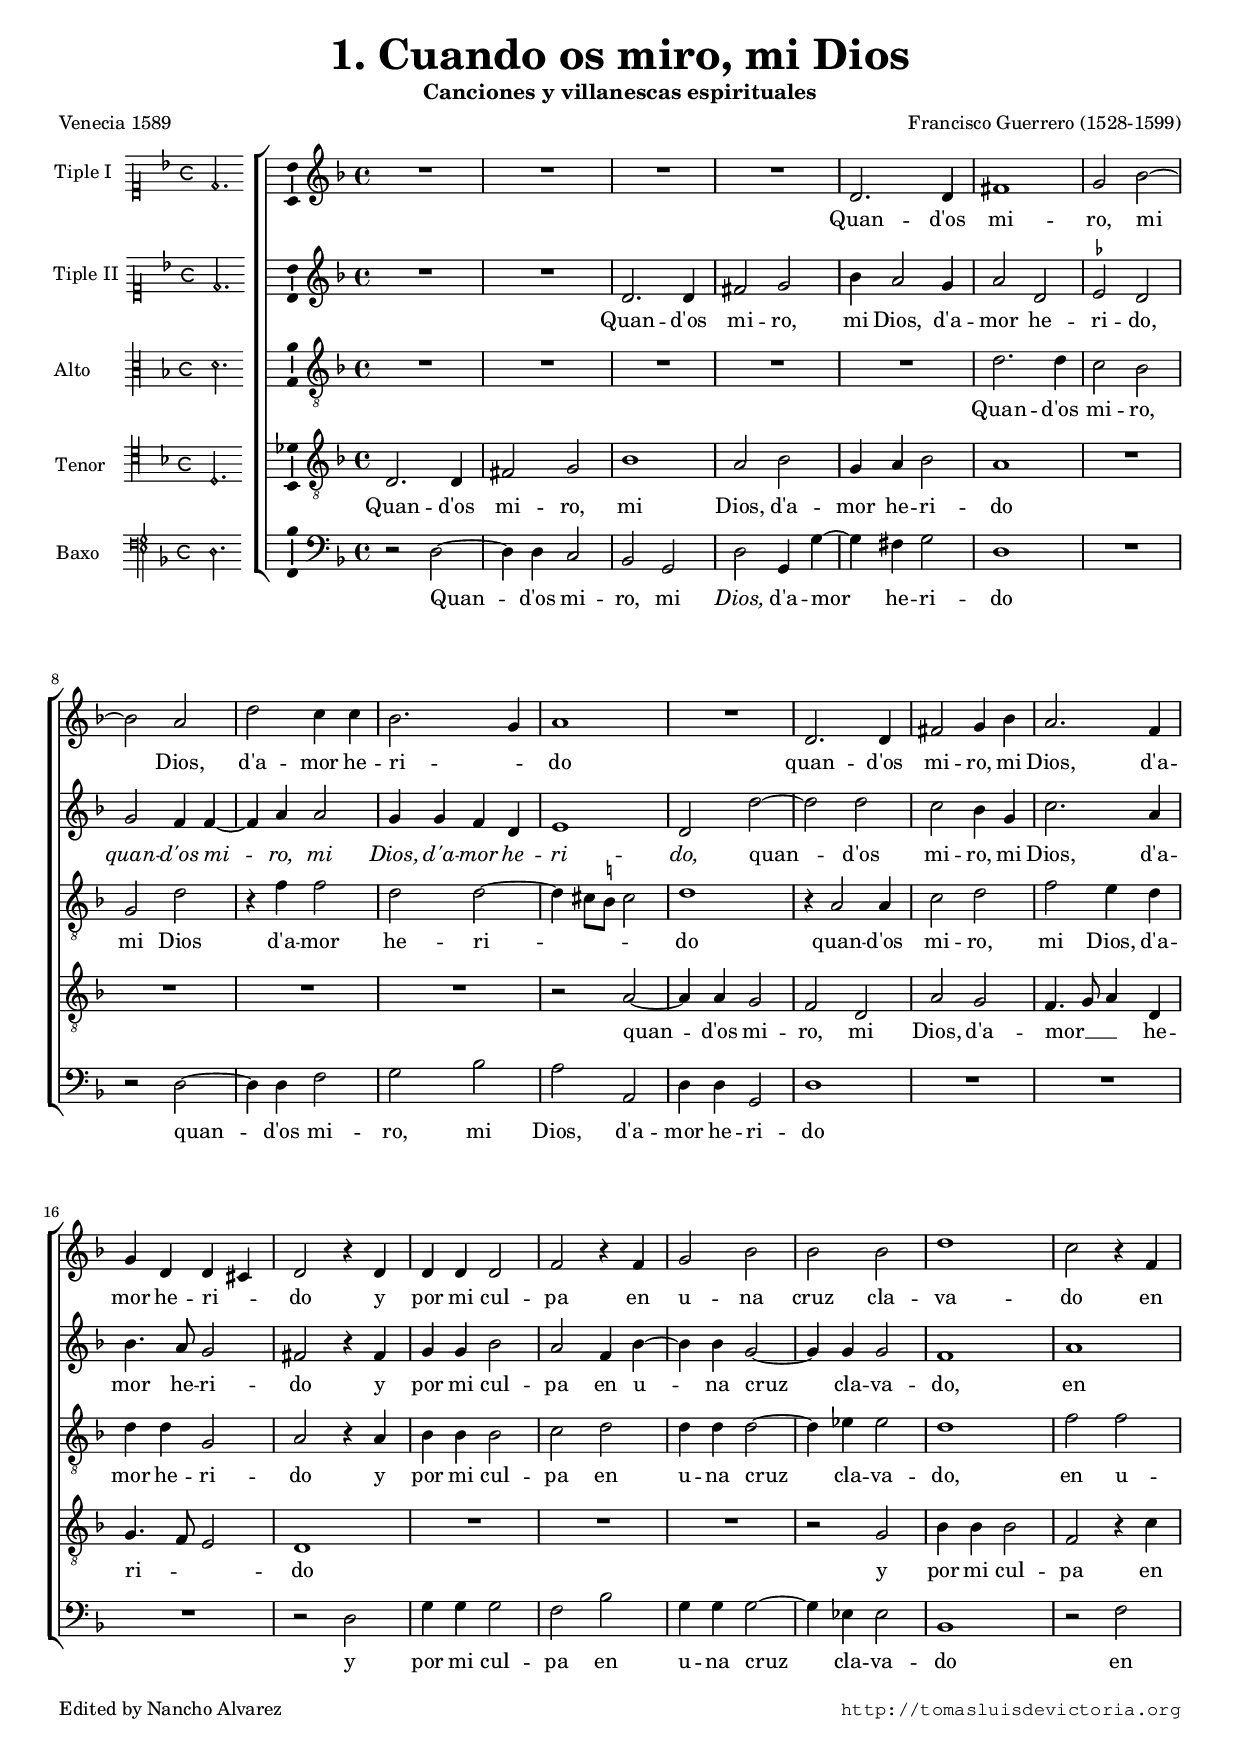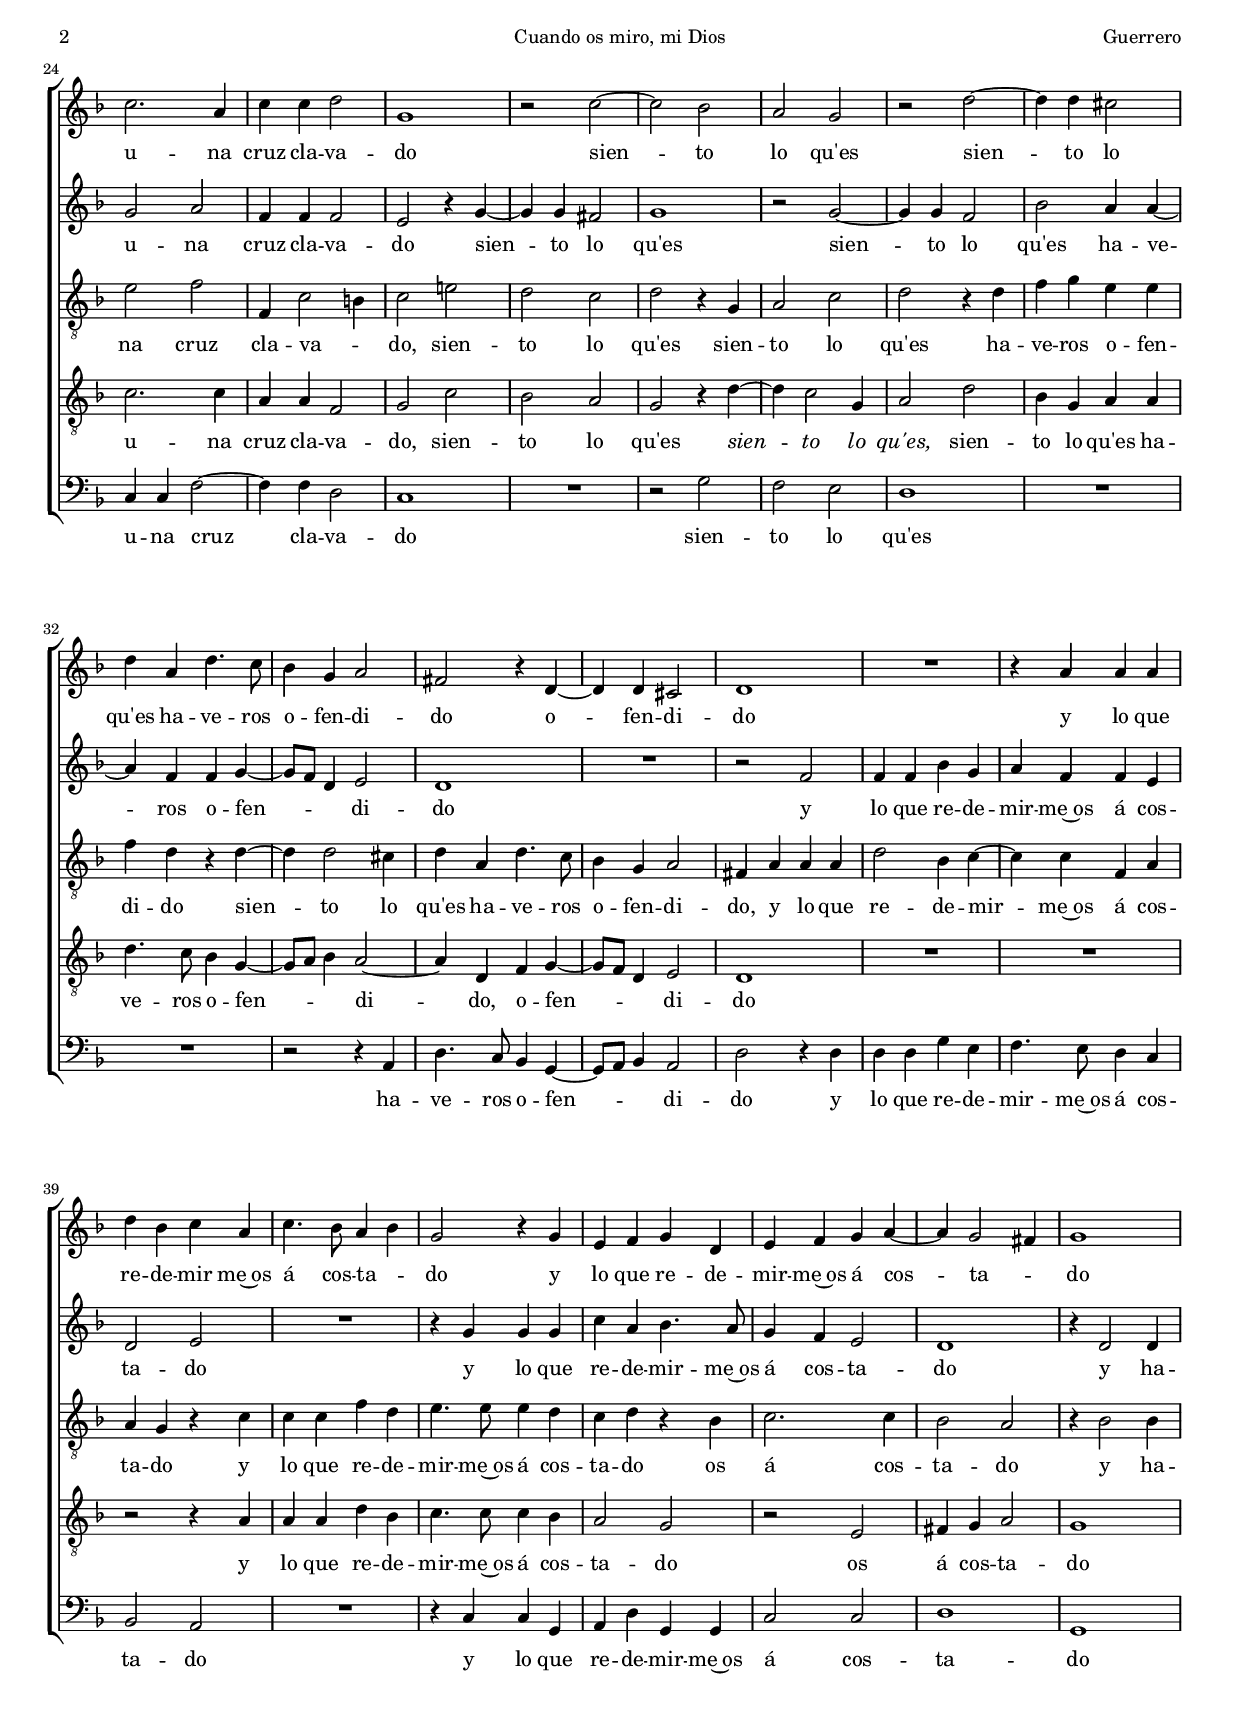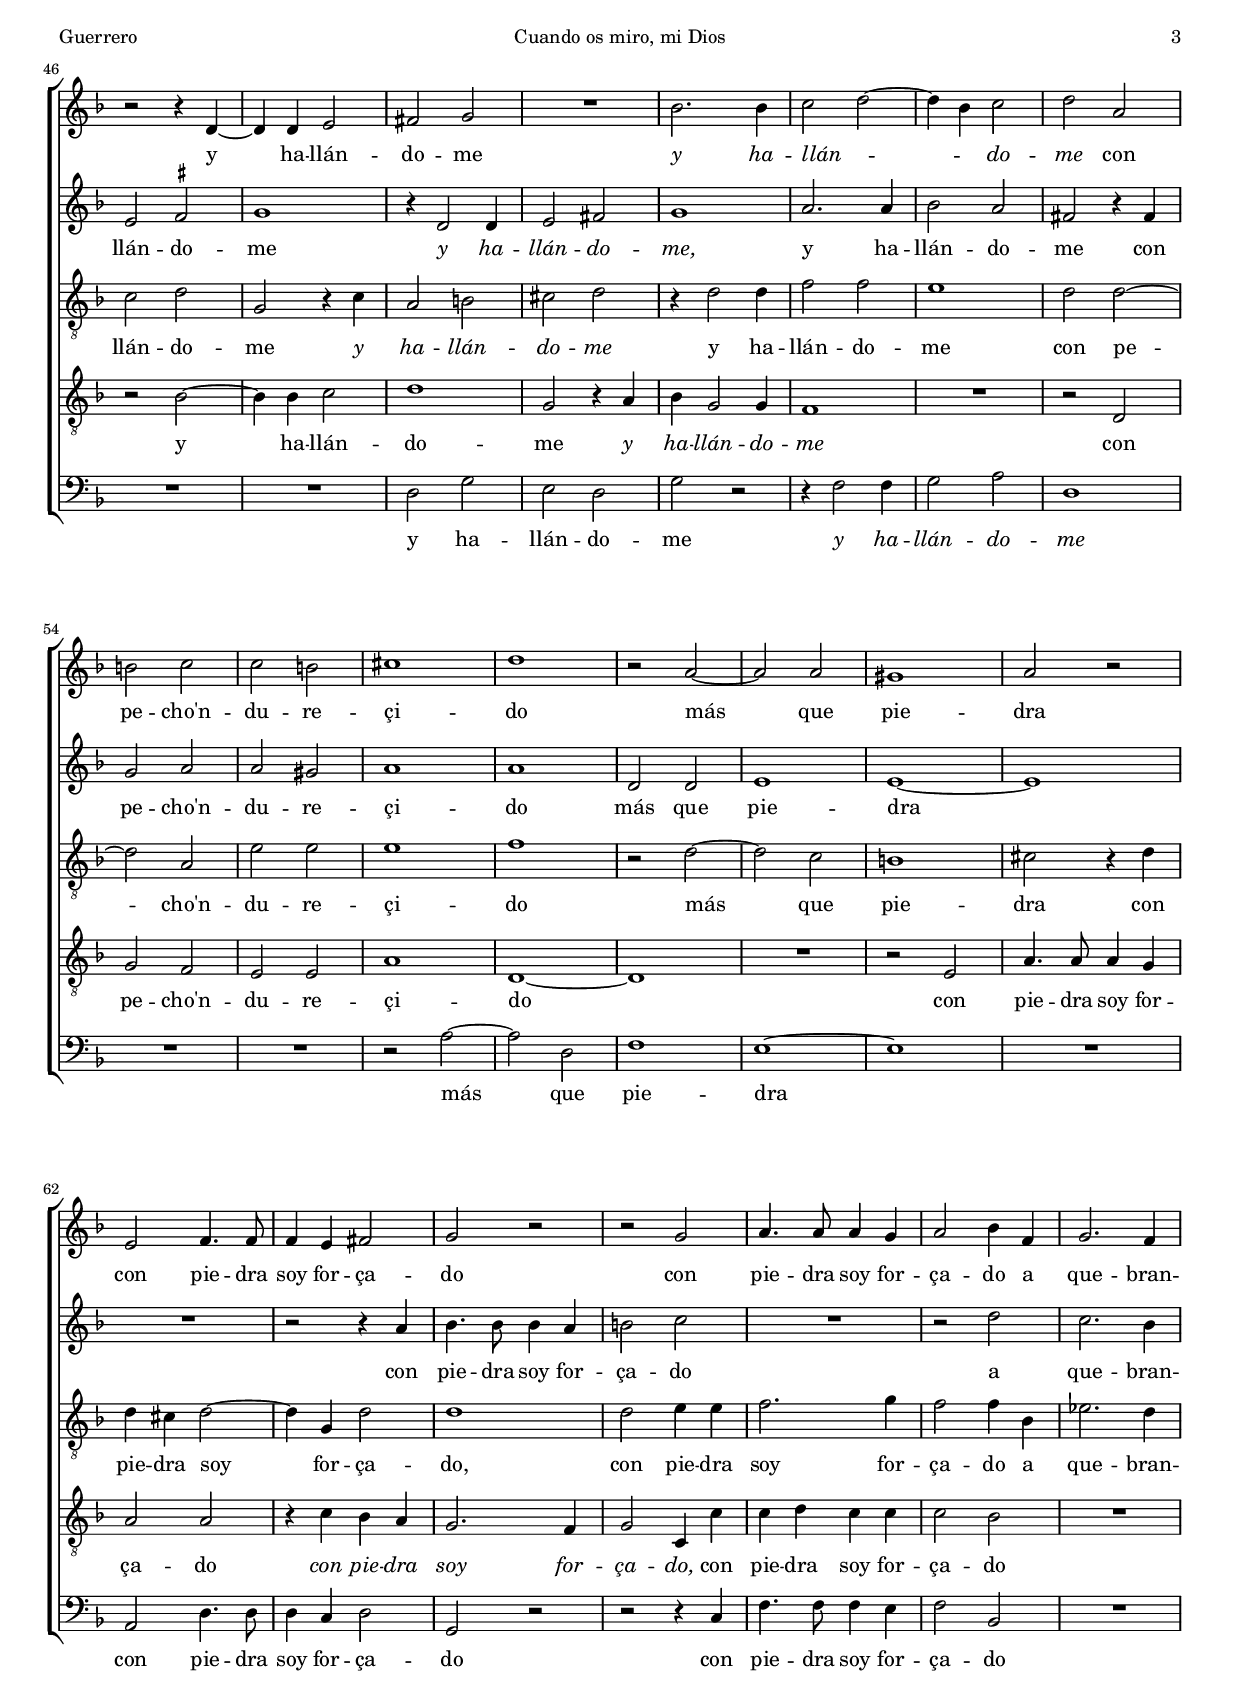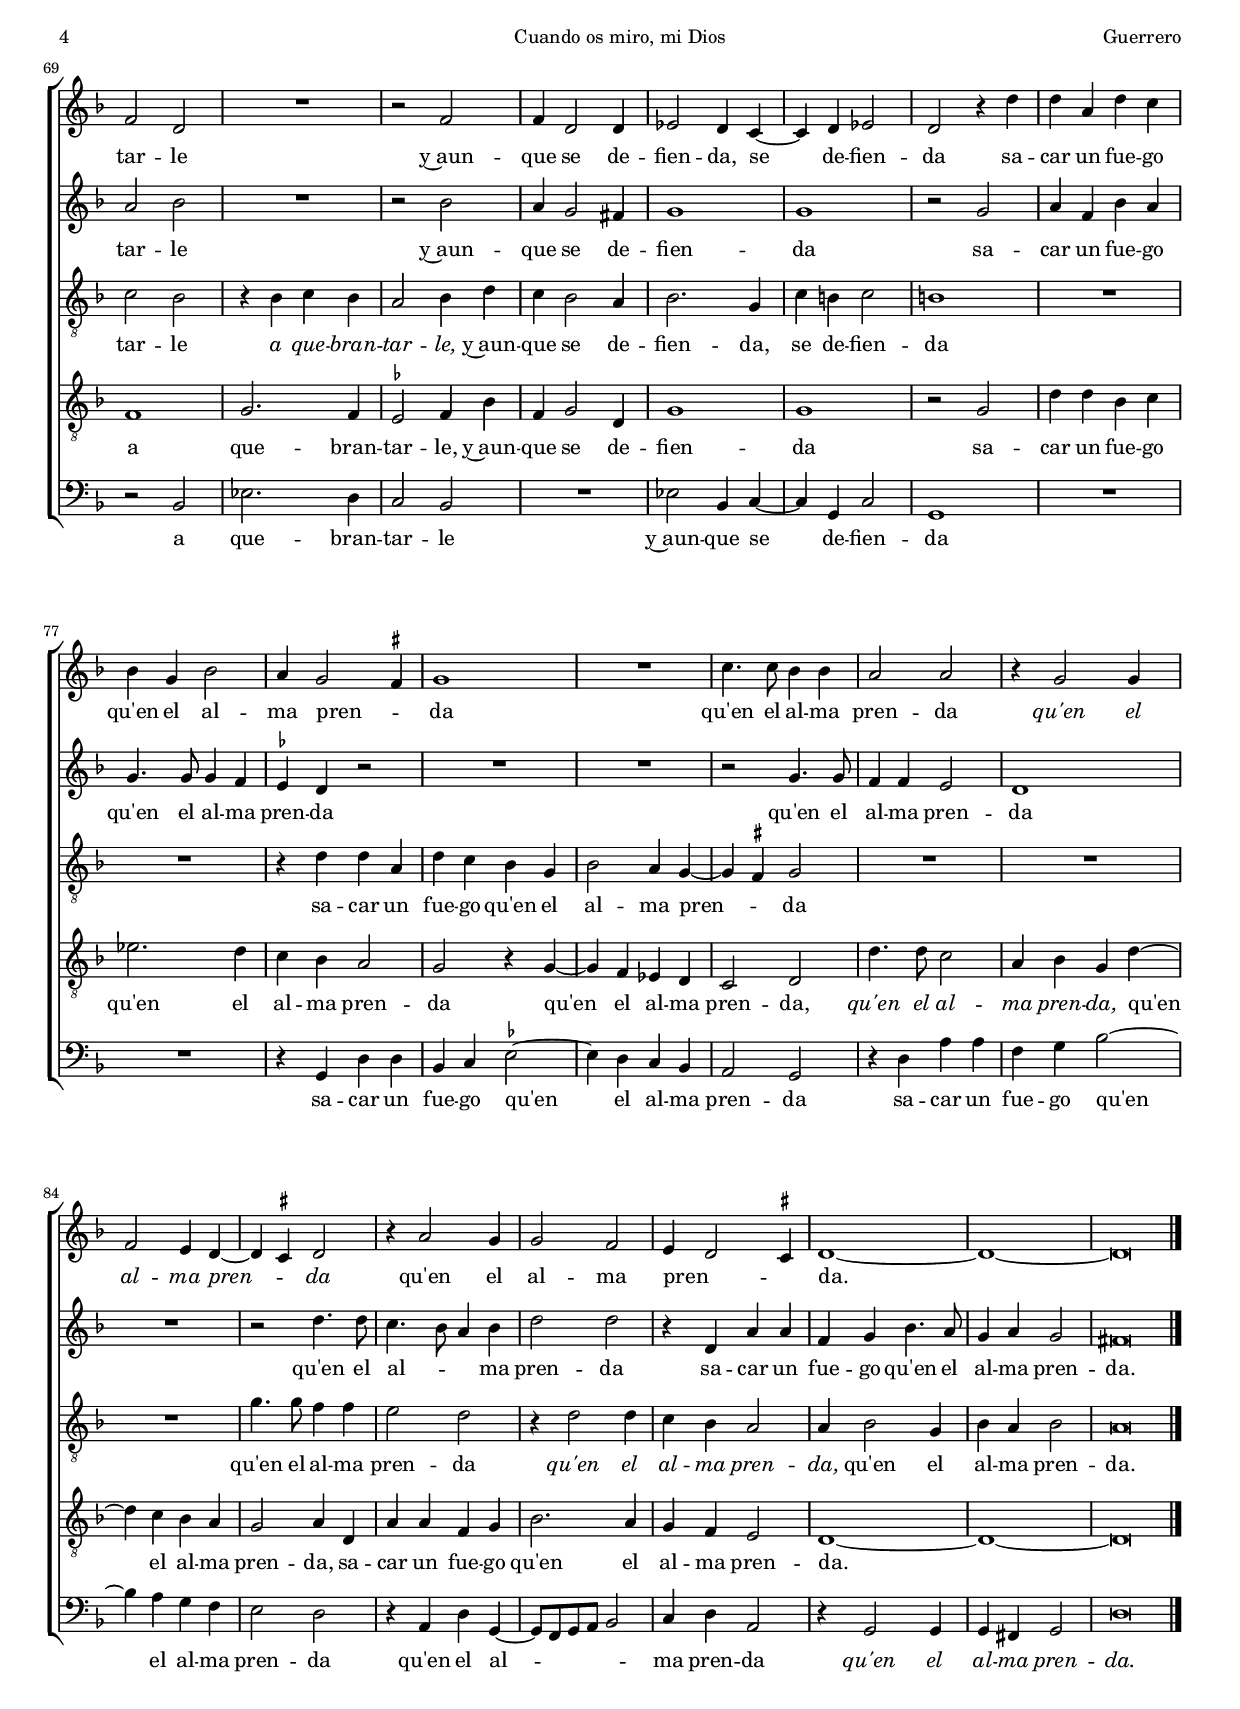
\version "2.18.0"

#(set-default-paper-size "a4")
#(set-global-staff-size 16.4)
#(ly:set-option 'point-and-click #f)
%mobile -s15.5 -i3.2

italicas=\override LyricText.font-shape = #'italic
rectas=\override LyricText.font-shape = #'upright
ss=\once \set suggestAccidentals = ##t
incipitwidth = 20
htitle="Cuando os miro, mi Dios"
hcomposer="Guerrero"

\header {
	title=\markup{\fontsize #3 "1. Cuando os miro, mi Dios"}
	subtitle="Canciones y villanescas espirituales"
        %subsubtitle=\markup{\null \vspace #2 }
	composer="Francisco Guerrero (1528-1599)"
        pdfauthor=\composer
	%opus="(-)"
	poet="Venecia 1589"
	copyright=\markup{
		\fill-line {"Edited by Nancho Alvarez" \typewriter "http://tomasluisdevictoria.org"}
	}
%	tagline=""
}

global={\key f \major \time 4/4 \skip 1*91 \bar "|." }


cantus=\relative c'{
	R1*4
	d2. d4
	fis1
	g2 bes ~
	bes a
	d c4 c
	bes2. g4 
	a1
	R
	d,2. d4 
	fis2 g4 bes
	a2. f4
	g d d cis
	d2 r4 d
	d4 d d2
	f2 r4 f
	g2 bes
	bes bes 
	d1
	c2 r4 f,
	c'2. a4
	c c d2
	g,1
	r2 c ~
	c bes
	a g
	r2 d' ~
	d4 d cis2
	d4 a d4. c8
	bes4 g a2
	fis2 r4 d ~
	d d cis2
	d1
	R
	r4 a' a a
	d bes c a
	c4. bes8 a4 bes
	g2 r4 g 
	e f g d
	e f g a ~
	a g2 fis4
	g1
	r2 r4 d ~
	d d e2
	fis2 g
	R1
	bes2. bes4
	c2 d ~
	d4 bes c2
	d2 a
	b c
	c b 
	cis1
	d
	r2 a ~
	a a 
	gis1
	a2 r
	e2 f4. f8
	f4 e fis2
	g r
	r g 
	a4. a8 a4 g
	a2 bes4 f
	g2. f4 f2 d
	R1
	r2 f
	f4 d2 d4
	ees2 d4 c ~
	c d ees2
	d2 r4 d'
	d a d c 
	bes g bes2
	a4 g2 \ss fis4 
	g1
	R1
	c4. c8 bes4 bes
	a2 a
	r4 g2 g4
	f2 e4 d ~
	d \ss cis d2
	r4 a'2 g4
	g2 f
	e4 d2 \ss cis4
	d1 ~
	d ~ |
	d\breve*1/2
}

cantusdos=\relative c'{
	R1
	R
	d2. d4 
	fis2 g
	bes4 a2 g4
	a2 d,
	\ss ees d
	g f4 f ~
	f a a2
	g4 g f d
	e1
	d2 d' ~
	d d
	c bes4 g
	c2. a4 
	bes4. a8 g2 
	fis2 r4 fis4
	g4 g bes2
	a2 f4 bes ~
	bes bes g2 ~
	g4 g g2
	f1
	a
	g2 a
	f4 f f2
	e2 r4 g ~
	g g fis2
	g1
	r2 g ~
	g4 g f2
	bes a4 a ~
	a f f g ~
	g8 f d4 e2
	d1
	R
	r2 f2 f4 f bes g
	a f f e 
	d2 e 
	R1
	r4 g g g
	c a bes4. a8 
	g4 f e2
	d1
	r4 d2 d4
	e2 \ss fis2
	g1
	r4 d2 d4
	e2 fis
	g1
	a2. a4 
	bes2 a
	fis2 r4 fis
	g2 a
	a gis
	a1
	a
	d,2 d
	e1 
	e ~
	e
	R1
	r2 r4 a
	bes4. bes8 bes4 a
	b2 c
	R1
	r2 d
	c2. bes4
	a2 bes
	R1
	r2 bes
	a4 g2 fis4
	g1
	g
	r2 g
	a4 f bes a
	g4. g8 g4 f
	\ss ees d r2
	R1
	R
	r2 g4. g8
	f4 f e2
	d1
	R
	r2 d'4. d8
	c4. bes8 a4 bes
	d2 d
	r4 d, a' a 
	f g bes4. a8 
	g4 a g2 |
	fis\breve*1/2
}

altus=\relative c'{
	R1*5
	d2. d4
	c2 bes
	g d'
	r4 f f2
	d d ~
	d4 cis8 \ss b cis2
	d1
	r4 a2 a4 
	c2 d
	f e4 d
	d d g,2
	a2 r4 a
	bes bes bes2
	c d
	d4 d d2 ~
	d4 ees ees2
	d1
	f2 f
	e f
	f,4 c'2 b4
	c2 e!
	d2 c
	d r4 g,
	a2 c
	d r4 d
	f g e e
	f d r d ~
	d d2 cis4
	d a d4. c8
	bes4 g a2
	fis4 a a a
	d2 bes4 c ~
	c c f, a
	a g r c
	c c f d
	e4. e8 e4 d
	c d r4 bes
	c2. c4 
	bes2 a 
	r4 bes2 bes4
	c2 d
	g,2 r4 c
	a2 b
	cis d
	r4 d2 d4 
	f2 f
	e1
	d2 d ~
	d2 a
	e' e
	e1
	f1
	r2 d ~
	d c b1
	cis2 r4 d
	d4 cis d2 ~
	d4 g, d'2
	d1
	d2 e4 e 
	f2. g4
	f2 f4 bes,
	ees2. d4
	c2 bes
	r4 bes c bes
	a2 bes4 d
	c4 bes2 a4
	bes2. g4
	c4 b c2
	b1
	R1
	R
	r4 d d a
	d c bes g
	bes2 a4 g ~
	g \ss fis g2
	R1*3
	g'4. g8 f4 f
	e2 d
	r4 d2 d4 
	c bes a2
	a4 bes2 g4
	bes4 a bes2 |
	a\breve*1/2
}

tenor=\relative c{
	d2. d4
	fis2 g
	bes1
	a2 bes
	g4 a bes2
	a1
	R1*4
	r2 a ~
	a4 a g2
	f2 d
	a' g
	f4. g8 a4 d,
	g4. f8 e2
	d1
	R1*3
	r2 g
	bes4 bes bes2
	f2 r4 c'
	c2. c4
	a4 a f2
	g c 
	bes a
	g r4 d' ~
	d c2 g4
	a2 d
	bes4 g a a
	d4. c8 bes4 g ~
	g8 a bes4 a2 ~
	a4 d, f g ~
	g8 f d4 e2
	d1
	R1*2
	r2 r4 a' 
	a a d bes
	c4. c8 c4 bes
	a2 g
	r2 e
	fis4 g a2
	g1
	r2 bes ~
	bes4 bes c2
	d1
	g,2 r4 a
	bes4 g2 g4
	f1
	R1
	r2 d
	g2 f
	e e
	a1
	d, ~
	d
	R
	r2 e
	a4. a8 a4 g
	a2 a
	r4 c bes a
	g2. f4
	g2 c,4 c'
	c d c c 
	c2 bes
	R1
	f1
	g2. f4 
	\ss ees2 f4 bes
	f g2 d4
	g1
	g
	r2 g
	d'4 d bes c
	ees2. d4
	c bes a2
	g r4 g ~
	g f ees d 
	c2 d
	d'4. d8 c2
	a4 bes g d' ~
	d c bes a
	g2 a4 d,
	a' a f g
	bes2. a4
	g4 f e2
	d1 ~
	d ~ |
	d\breve*1/2
}

bassus=\relative c{
	r2 d ~
	d4 d c2
	bes g
	d' g,4 g' ~
	g fis g2
	d1
	R1
	r2 d ~
	d4 d f2 
	g bes
	a a,
	d4 d g,2
	d'1
	R1*3
	r2 d
	g4 g g2
	f bes
	g4 g g2 ~
	g4 ees ees2
	bes1
	r2 f'
	c4 c f2 ~
	f4 f d2 
	c1
	R1
	r2 g'
	f e
	d1
	R1*2
	r2 r4 a
	d4. c8 bes4 g ~
	g8 a bes4 a2
	d2 r4 d
	d d g e
	f4. e8 d4 c 
	bes2 a
	R1
	r4 c c g
	a d g, g
	c2 c
	d1
	g,
	R1*2
	d'2 g 
	e d
	g r
	r4 f2 f4
	g2 a 
	d,1
	R1*2
	r2 a' ~
	a d,
	f1 
	e ~
	e
	R1
	a,2 d4. d8
	d4 c d2
	g, r
	r r4 c 
	f4. f8 f4 e
	f2 bes,
	R1
	r2 bes
	ees2. d4 
	c2 bes
	R1
	ees2 bes4 c ~
	c g c2
	g1
	R1*2
	r4 g d' d
	bes c \ss ees2 ~
	ees4 d c bes
	a2 g
	r4 d' a' a
	f g bes2 ~
	bes4 a g f 
	e2 d
	r4 a d g, ~
	g8 f g a bes2
	c4 d a2
	r4 g2 g4
	g4 fis g2 |
	d'\breve*1/2
}


textocantus=\lyricmode{
Quan -- d'os mi -- ro, mi _ Dios,
d'a -- mor he -- ri -- _ do
quan -- d'os mi -- ro, mi Dios,
d'a -- mor he -- ri -- _ do
y por mi cul -- pa
en u -- na cruz cla -- va -- do
en u -- na cruz cla -- va -- do
sien -- _ to lo qu'es
sien -- _ to lo qu'es ha -- ve -- ros o -- fen -- di -- do
o -- _ fen -- di -- do
y lo que re -- de -- mir me~os á cos -- ta -- _ do
y lo que re -- de -- mir -- me~os á cos -- _ ta -- _ do
y _ ha -- llán -- do -- me
\italicas
y ha -- llán -- _ _ _ do -- me 
\rectas
con pe -- cho'n -- du -- re -- çi -- do
más _ que pie -- dra
con pie -- dra soy for -- ça -- do
con pie -- dra soy for -- ça -- do
a que -- bran -- tar -- le
y~aun -- que se de -- fien -- da,
se _ de -- fien -- da
sa -- car un fue -- go qu'en el al -- ma pren -- _ da
qu'en el al -- ma pren -- da
\italicas
qu'en el al -- ma pren -- _ _ da
\rectas
qu'en el al -- ma pren -- _ _ da. _ _ 
}

textocantusdos=\lyricmode{
Quan -- d'os mi -- ro, mi Dios,
d'a -- mor he -- ri -- do,
\italicas
quan -- d'os mi -- _ ro, mi Dios,
d'a -- mor he -- ri -- do,
\rectas
quan -- _ d'os mi -- ro, mi Dios,
d'a -- mor he -- ri -- do
y por mi cul -- pa en u -- _ na cruz _ cla -- va -- do,
en u -- na cruz cla -- va -- do
sien -- _ to lo qu'es
sien -- _ to lo qu'es ha -- ve -- _ ros o -- fen -- _ _ _ di -- do
y lo que re -- de -- mir -- me~os á cos -- ta -- do
y lo que re -- de -- mir -- me~os á cos -- ta -- do
y ha -- llán -- do -- me
\italicas
y ha -- llán -- do -- me,
\rectas
y ha -- llán -- do -- me
con pe -- cho'n -- du -- re -- çi -- do
más que pie -- dra _
con pie -- dra soy for -- ça -- do
a que -- bran -- tar -- le
y~aun -- que se de -- fien -- da
sa -- car un fue -- go qu'en el al -- ma pren -- da
qu'en el al -- ma pren -- da
qu'en el al -- _ _ ma pren -- da
sa -- car un fue -- go qu'en el al -- ma pren -- da.
}

textoaltus=\lyricmode{
Quan -- d'os mi -- ro, mi Dios
d'a -- mor he -- ri -- _ _ _ _ do
quan -- d'os mi -- ro, mi Dios,
d'a -- mor he -- ri -- do 
y por mi cul -- pa en u -- na cruz _ cla -- va -- do,
en u -- na cruz cla -- va -- _ do,
sien -- to lo qu'es
sien -- to lo qu'es ha -- ve -- ros o -- fen -- di -- do
sien -- _ to lo qu'es ha -- ve -- ros o -- fen -- di -- do,
y lo que re -- de -- mir -- _ me~os á cos -- ta -- do
y lo que re -- de -- mir -- me~os á cos -- ta -- do
os á cos -- ta -- do
y ha -- llán -- do -- me
\italicas
y ha -- llán -- do -- me
\rectas
y ha -- llán -- do -- me
con pe -- _ cho'n -- du -- re -- çi -- do
más _ que pie -- dra
con pie -- dra soy _ for -- ça -- do,
con pie -- dra soy for -- ça -- do
a que -- bran -- tar -- le
\italicas
a que -- bran -- tar -- le,
\rectas
y~aun -- que se de -- fien -- da,
se de -- fien -- da
sa -- car un fue -- go qu'en el al -- ma pren -- _ _ da
qu'en el al -- ma pren -- da
\italicas
qu'en el al -- ma pren -- da,
\rectas
qu'en el al -- ma pren -- da.
}

textotenor=\lyricmode{
Quan -- d'os mi -- ro, mi Dios,
d'a -- mor he -- ri -- do
quan -- _ d'os mi -- ro,
mi Dios, d'a -- mor __ _ _ he -- ri -- _ _ do
y por mi cul -- pa
en u -- na cruz cla -- va -- do,
sien -- to lo qu'es
\italicas
sien -- _ to lo qu'es,
\rectas
sien -- to lo qu'es ha -- ve -- ros o -- fen -- _ _ _ di -- _ do,
o -- fen -- _ _ _ di -- do
y lo que re -- de -- mir -- me~os á cos -- ta -- do
os á cos -- ta -- do
y _ ha -- llán -- do -- me
\italicas
y ha -- llán -- do -- me
\rectas
con pe -- cho'n -- du -- re -- çi -- do _
con pie -- dra soy for -- ça -- do
\italicas
con pie -- dra soy for -- ça -- do,
\rectas
con pie -- dra soy for -- ça -- do
a que -- bran -- tar -- le,
y~aun -- que se de -- fien -- da
sa -- car un fue -- go qu'en el al -- ma pren -- da
qu'en _ el al -- ma pren -- da,
\italicas
qu'en el al -- ma pren -- da,
\rectas
qu'en _ el al -- ma pren -- da,
sa -- car un fue -- go qu'en el al -- ma pren -- da. _ _ 
}

textobassus=\lyricmode{
Quan -- _ d'os mi -- ro,
mi \italicas Dios, \rectas
d'a -- mor _ he -- ri -- do
quan -- _ d'os mi -- ro, mi Dios,
d'a -- mor he -- ri -- do
y por mi cul -- pa en u -- na cruz _
cla -- va -- do
en u -- na cruz _ cla -- va -- do
sien -- to lo qu'es 
ha -- ve -- ros o -- fen -- _ _ _ di -- do
y lo que re -- de -- mir -- me~os á cos -- ta -- do
y lo que re -- de -- mir -- me~os á cos -- ta -- do
y ha -- llán -- do -- me
\italicas
y ha -- llán -- do -- me
\rectas
más _ que pie -- dra _
con pie -- dra soy for -- ça -- do
con pie -- dra soy for -- ça -- do
a que -- bran -- tar -- le
y~aun -- que se _ de -- fien -- da
sa -- car un fue -- go qu'en _ el al -- ma pren -- da
sa -- car un fue -- go qu'en _ el al -- ma pren -- da
qu'en el al -- _ _ _ _ _ ma pren -- da
\italicas
qu'en el al -- ma pren -- da.
}



incipitcantus=\markup{
	\score{
		{ 
		\set Staff.instrumentName="Tiple I  "
		\override NoteHead.style = #'neomensural
		\override Rest.style = #'neomensural
		\override Staff.TimeSignature.style = #'neomensural
		\cadenzaOn 
		\clef "petrucci-c1"
		\key f \major
		\time 4/4
		d'2.
		} 
	\layout {
		\context {\Voice
			\remove Ligature_bracket_engraver
			\consists Mensural_ligature_engraver
		}
		line-width=\incipitwidth
		indent = 0
	}
	}
}


incipitcantusdos=\markup{
	\score{
		{ 
		\set Staff.instrumentName="Tiple II "
		\override NoteHead.style = #'neomensural
		\override Rest.style = #'neomensural
		\override Staff.TimeSignature.style = #'neomensural
		\cadenzaOn 
		\clef "petrucci-c1"
		\key f \major
		\time 4/4
		d'2.
		} 
	\layout {
		\context {\Voice
			\remove Ligature_bracket_engraver
			\consists Mensural_ligature_engraver
		}
		line-width=\incipitwidth
		indent = 0
	}
	}
}


incipitaltus=\markup{
	\score{
		{ 
		\set Staff.instrumentName="Alto      "
		\override NoteHead.style = #'neomensural 
		\override Rest.style = #'neomensural
		\override Staff.TimeSignature.style = #'neomensural
		\cadenzaOn 
		\clef "petrucci-c3"
		\key f \major
		\time 4/4
		d'2.
		} 
	\layout {
		\context {\Voice
			\remove Ligature_bracket_engraver
			\consists Mensural_ligature_engraver
		}
		line-width=\incipitwidth
		indent = 0
	}
	}
}


incipittenor=\markup{
	\score{
		{ 
		\set Staff.instrumentName="Tenor   "
		\override NoteHead.style = #'neomensural 
		\override Rest.style = #'neomensural
		\override Staff.TimeSignature.style = #'neomensural
		\cadenzaOn 
		\clef "petrucci-c4"
		\key f \major
		\time 4/4
		d2.
		} 
	\layout {
		\context {\Voice
			\remove Ligature_bracket_engraver
			\consists Mensural_ligature_engraver
		}
		line-width=\incipitwidth
		indent=0
	}
	}
}


incipitbassus=\markup{
	\score{
		{ 
		\set Staff.instrumentName="Baxo    "
		\override NoteHead.style = #'neomensural 
		\override Rest.style = #'neomensural
		\override Staff.TimeSignature.style = #'neomensural
		\cadenzaOn 
		\clef "petrucci-f4"
		\key f \major
		\time 4/4
		d2.
		} 
	\layout {
		\context {\Voice
			\remove Ligature_bracket_engraver
			\consists Mensural_ligature_engraver
		}
		line-width=\incipitwidth
		indent = 0
	}
	}
}





\score {
\new ChoirStaff<<

	\new Staff <<\global
	\new Voice="v1" {
		\set Staff.instrumentName=\incipitcantus
		\clef "treble"
		\cantus }
	\new Lyrics \lyricsto "v1" {\textocantus }
	>>

	\new Staff <<\global
	\new Voice="v5" {
		\set Staff.instrumentName=\incipitcantusdos
		\clef "treble"
		\cantusdos }
	\new Lyrics \lyricsto "v5" {\textocantusdos }
	>>

	
	
	\new Staff << \global
	\new Voice="v2" {
		\set Staff.instrumentName=\incipitaltus
		\clef "G_8" 
		\altus}
	\new Lyrics \lyricsto "v2" {\textoaltus }
	>>

	
	\new Staff <<\global
	\new Voice="v3" {
		\set Staff.instrumentName=\incipittenor
		\clef "G_8"
		\tenor }
	\new Lyrics \lyricsto "v3" {\textotenor }
	>>
	

	\new Staff <<\global
	\new Voice="v4" {
		\set Staff.instrumentName=\incipitbassus
		\clef "bass" 
		\bassus }
	\new Lyrics \lyricsto "v4" {\textobassus}
	>>
	
>>

\layout{ 
	\context {\Lyrics 
		\override VerticalAxisGroup.staff-affinity = #UP
		\override VerticalAxisGroup.nonstaff-relatedstaff-spacing =
			#'((basic-distance . 0) (minimum-distance . 0) (padding . 1))
		\override LyricText.font-size = #1.2
		\override LyricHyphen.minimum-distance = #0.5
	}
	\context {\Score 
		tempoHideNote = ##t
		\override BarNumber.padding = #2 
	}
	\context {\Voice 
		melismaBusyProperties = #'()
		%autoBeaming = ##f
	}
	\context {\Staff 
                %\RemoveEmptyStaves
                %\override VerticalAxisGroup.remove-first = ##t
		\override VerticalAxisGroup.staff-staff-spacing =
			#'((basic-distance . 11) (minimum-distance . 0) (padding . 1))
		\consists Ambitus_engraver 
		\override LigatureBracket.padding = #1
	}
}

%\midi { \mtempo }

}


\paper{
	evenHeaderMarkup=\markup  \fill-line { \fromproperty #'page:page-number-string \htitle \hcomposer }
	oddHeaderMarkup= \markup  \fill-line { \on-the-fly #not-first-page \hcomposer \on-the-fly #not-first-page \htitle \on-the-fly #not-first-page \fromproperty #'page:page-number-string }
	%system-count=20
	%page-count = 8
        systems-per-page = 3
	ragged-last-bottom = ##f
	indent=3.5\cm
	system-system-spacing =
	#'((basic-distance . 20) (minimum-distance . 0) (padding . 5))
	top-system-spacing = % header
	#'((basic-distance . 9) (minimum-distance . 0) (padding . 0))
	last-bottom-spacing = % footer
	#'((basic-distance . 12) (minimum-distance . 0) (padding . 0))
	markup-system-spacing.padding = #1.5
}
